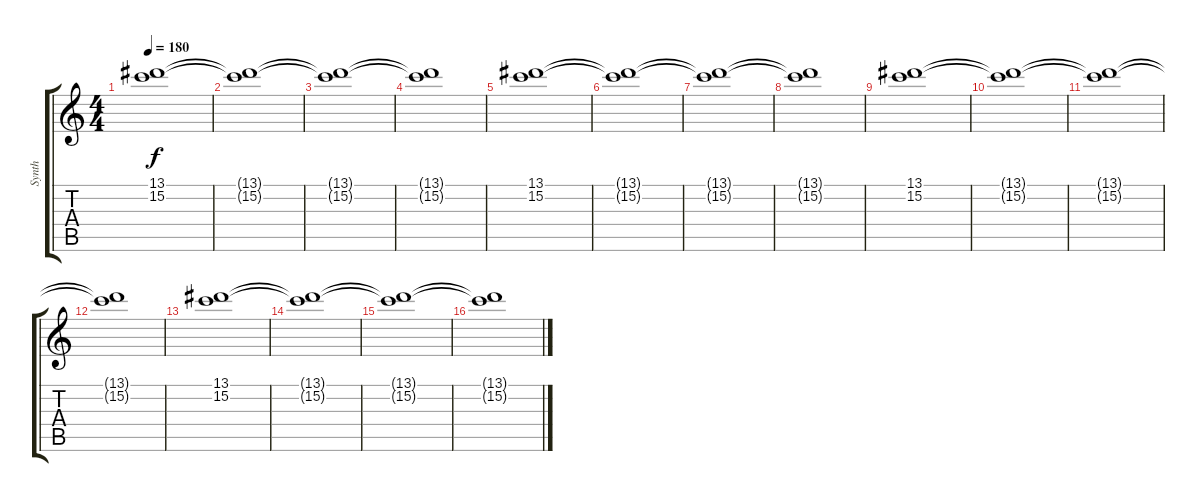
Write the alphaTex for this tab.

\track ("Synth" "Synth") {instrument stringensemble1}
\staff {score tabs}
\tuning (D5 A4 F4 C4 G3 C3) {hide}
\ts (4 4)
\tempo 180
\clef g2
\ks c
(13.1 15.2).1{dy f volume 13} |
(13.1{t} 15.2{t}).1 |
(13.1{t} 15.2{t}).1 |
(13.1{t} 15.2{t}).1 |
(13.1 15.2).1 |
(13.1{t} 15.2{t}).1 |
(13.1{t} 15.2{t}).1 |
(13.1{t} 15.2{t}).1 |
(13.1 15.2).1 |
(13.1{t} 15.2{t}).1 |
(13.1{t} 15.2{t}).1 |
(13.1{t} 15.2{t}).1 |
(13.1 15.2).1 |
(13.1{t} 15.2{t}).1 |
(13.1{t} 15.2{t}).1 |
(13.1{t} 15.2{t}).1
